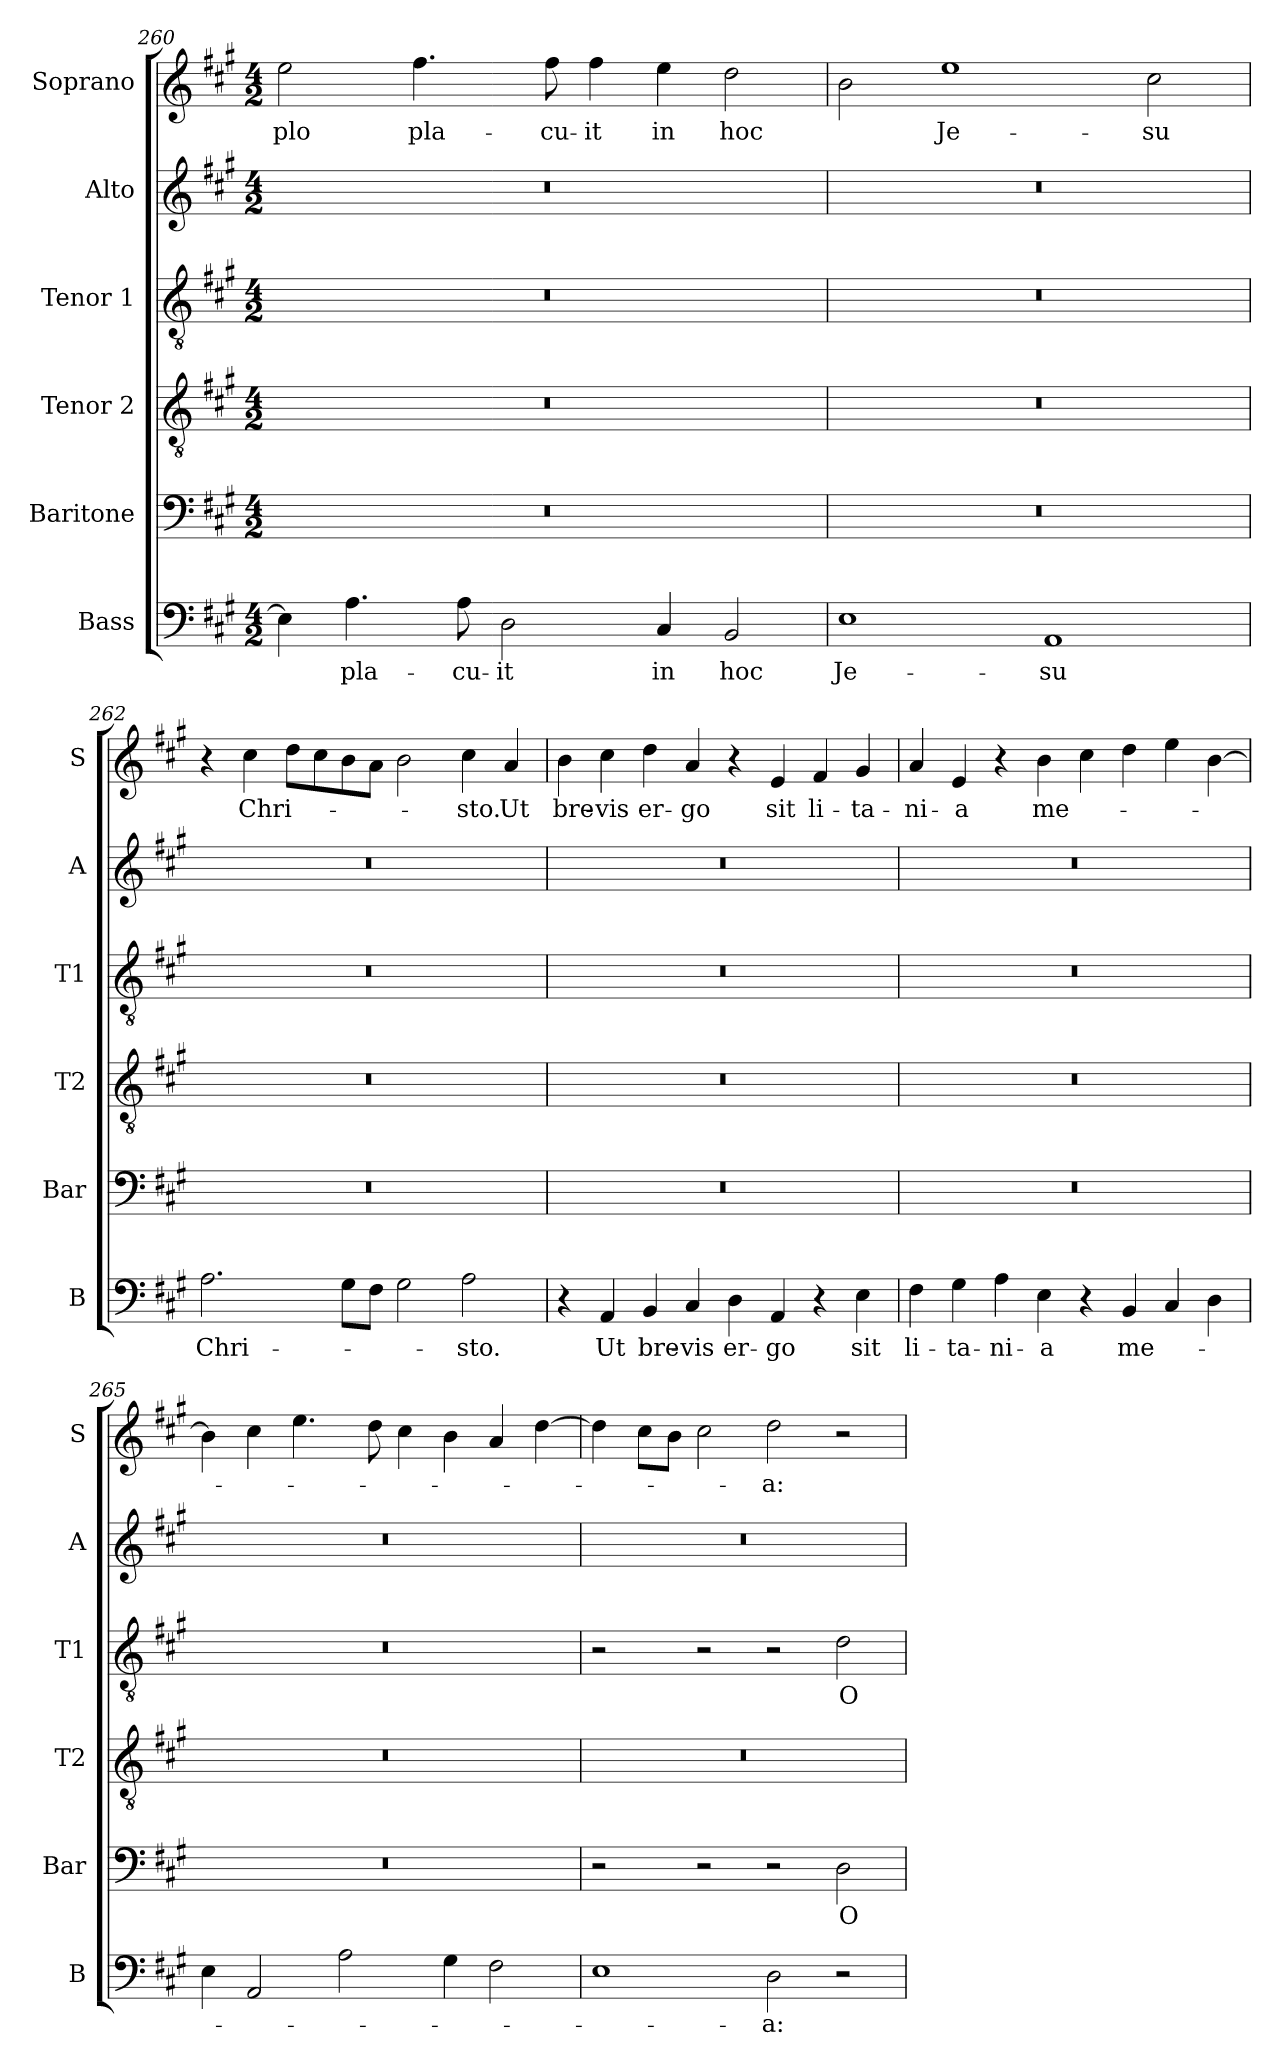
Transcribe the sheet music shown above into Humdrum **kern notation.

**kern	**text	**kern	**text	**kern	**kern	**text	**kern	**kern	**text
*part6	*part6	*part5	*part5	*part4	*part3	*part3	*part2	*part1	*part1
*staff6	*staff6	*staff5	*staff5	*staff4	*staff3	*staff3	*staff2	*staff1	*staff1
*I"Bass	*	*I"Baritone	*	*I"Tenor 2	*I"Tenor 1	*	*I"Alto	*I"Soprano	*
*I'B	*	*I'Bar	*	*I'T2	*I'T1	*	*I'A	*I'S	*
*clefF4	*	*clefF4	*	*clefGv2	*clefGv2	*	*clefG2	*clefG2	*
*k[f#c#g#]	*	*k[f#c#g#]	*	*k[f#c#g#]	*k[f#c#g#]	*	*k[f#c#g#]	*k[f#c#g#]	*
*M4/2	*	*M4/2	*	*M4/2	*M4/2	*	*M4/2	*M4/2	*
=260	=260	=260	=260	=260	=260	=260	=260	=260	=260
4E\]	.	0r	.	0r	0r	.	0r	2ee\	-plo
4.A\	pla-	.	.	.	.	.	.	.	.
.	.	.	.	.	.	.	.	4.ff#\	pla-
8A\	-cu-	.	.	.	.	.	.	.	.
2D\	-it	.	.	.	.	.	.	.	.
.	.	.	.	.	.	.	.	8ff#\	-cu-
.	.	.	.	.	.	.	.	4ff#\	-it
4C#/	in	.	.	.	.	.	.	4ee\	in
2BB/	hoc	.	.	.	.	.	.	2dd\	hoc
=261	=261	=261	=261	=261	=261	=261	=261	=261	=261
1E	Je-	0r	.	0r	0r	.	0r	2b\	.
.	.	.	.	.	.	.	.	1ee	Je-
1AA	-su	.	.	.	.	.	.	.	.
.	.	.	.	.	.	.	.	2cc#\	-su
=262	=262	=262	=262	=262	=262	=262	=262	=262	=262
2.A\	Chri-	0r	.	0r	0r	.	0r	4r	.
.	.	.	.	.	.	.	.	4cc#\	Chri-
.	.	.	.	.	.	.	.	8dd\L	.
.	.	.	.	.	.	.	.	8cc#\	.
8G#\L	.	.	.	.	.	.	.	8b\	.
8F#\J	.	.	.	.	.	.	.	8a\J	.
2G#\	.	.	.	.	.	.	.	2b\	.
2A\	-sto.	.	.	.	.	.	.	4cc#\	-sto.
.	.	.	.	.	.	.	.	4a/	Ut
=263	=263	=263	=263	=263	=263	=263	=263	=263	=263
4r	.	0r	.	0r	0r	.	0r	4b\	bre-
4AA/	Ut	.	.	.	.	.	.	4cc#\	-vis
4BB/	bre-	.	.	.	.	.	.	4dd\	er-
4C#/	-vis	.	.	.	.	.	.	4a/	-go
4D\	er-	.	.	.	.	.	.	4r	.
4AA/	-go	.	.	.	.	.	.	4e/	sit
4r	.	.	.	.	.	.	.	4f#/	li-
4E\	sit	.	.	.	.	.	.	4g#/	-ta-
=264	=264	=264	=264	=264	=264	=264	=264	=264	=264
4F#\	li-	0r	.	0r	0r	.	0r	4a/	-ni-
4G#\	-ta-	.	.	.	.	.	.	4e/	-a
4A\	-ni-	.	.	.	.	.	.	4r	.
4E\	-a	.	.	.	.	.	.	4b\	me-
4r	.	.	.	.	.	.	.	4cc#\	.
4BB/	me-	.	.	.	.	.	.	4dd\	.
4C#/	.	.	.	.	.	.	.	4ee\	.
4D\	.	.	.	.	.	.	.	[4b\	.
=265	=265	=265	=265	=265	=265	=265	=265	=265	=265
4E\	.	0r	.	0r	0r	.	0r	4b\]	.
2AA/	.	.	.	.	.	.	.	4cc#\	.
.	.	.	.	.	.	.	.	4.ee\	.
2A\	.	.	.	.	.	.	.	.	.
.	.	.	.	.	.	.	.	8dd\	.
.	.	.	.	.	.	.	.	4cc#\	.
4G#\	.	.	.	.	.	.	.	4b\	.
2F#\	.	.	.	.	.	.	.	4a/	.
.	.	.	.	.	.	.	.	[4dd\	.
=266	=266	=266	=266	=266	=266	=266	=266	=266	=266
1E	.	2r	.	0r	2r	.	0r	4dd\]	.
.	.	.	.	.	.	.	.	8cc#\L	.
.	.	.	.	.	.	.	.	8b\J	.
.	.	2r	.	.	2r	.	.	2cc#\	.
2D\	-a:	2r	.	.	2r	.	.	2dd\	-a:
2r	.	2D\	O-	.	2d\	O-	.	2r	.
=	=	=	=	=	=	=	=	=	=
*-	*-	*-	*-	*-	*-	*-	*-	*-	*-
